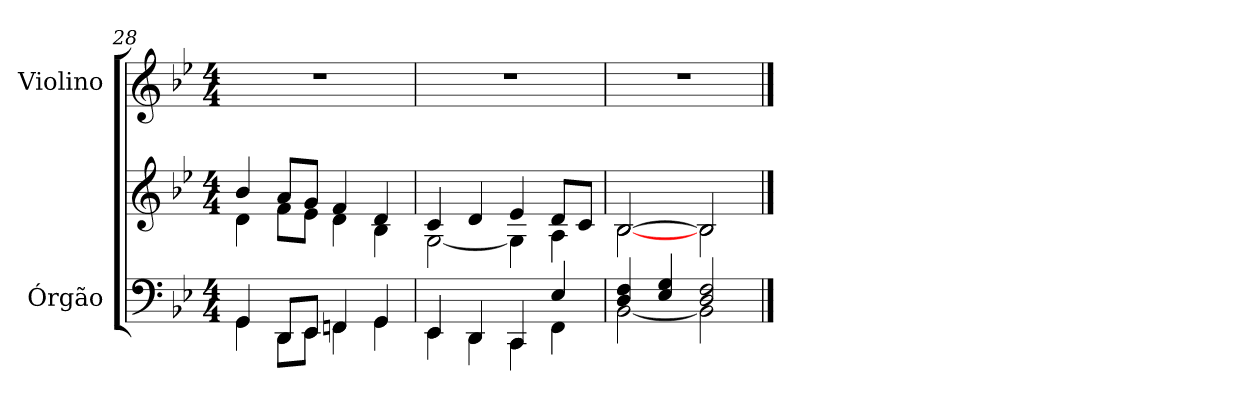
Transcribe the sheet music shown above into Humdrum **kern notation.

**kern	**kern	**kern
*part2	*part2	*part1
*staff3	*staff2	*staff1
*I"Órgão	*	*I"Violino
*I'Órg.	*	*I'Vno.
*clefF4	*clefG2	*clefG2
*k[b-e-]	*k[b-e-]	*k[b-e-]
*B-:	*B-:	*B-:
*M4/4	*M4/4	*M4/4
=28	=28	=28
*^	*^	*
4GGi/	4GGi\	4b-i/	4di\	1r
8DDi/L	8DDi\L	8ai/L	8fi\L	.
8EE-i/J	8EE-i\J	8gi/J	8e-i\J	.
4FFni/	4FFi\	4fi/	4di\	.
4GGi/	4GGi\	4di/	4B-i\	.
=29	=29	=29	=29	=29
4EE-i/	4EE-i\	4ci/	[<2Gi\	1r
4DDi/	4DDi\	4di/	.	.
4CCi/	4CCi\	4e-i/	4Gi\]	.
4E-i/	4FFi\	8di/L	4Ai\	.
.	.	8ci/J	.	.
=30	=30	=30	=30	=30
4Di/ 4Fi	[<2BB-i\	[>2B-i/	[<2B-i\	1r
4E-i/ 4Gi	.	.	.	.
2Di/ 2Fi	2BB-i\]	2B-i/]	2B-i\	.
*v	*v	*	*	*
*	*v	*v	*
==	==	==
*-	*-	*-
